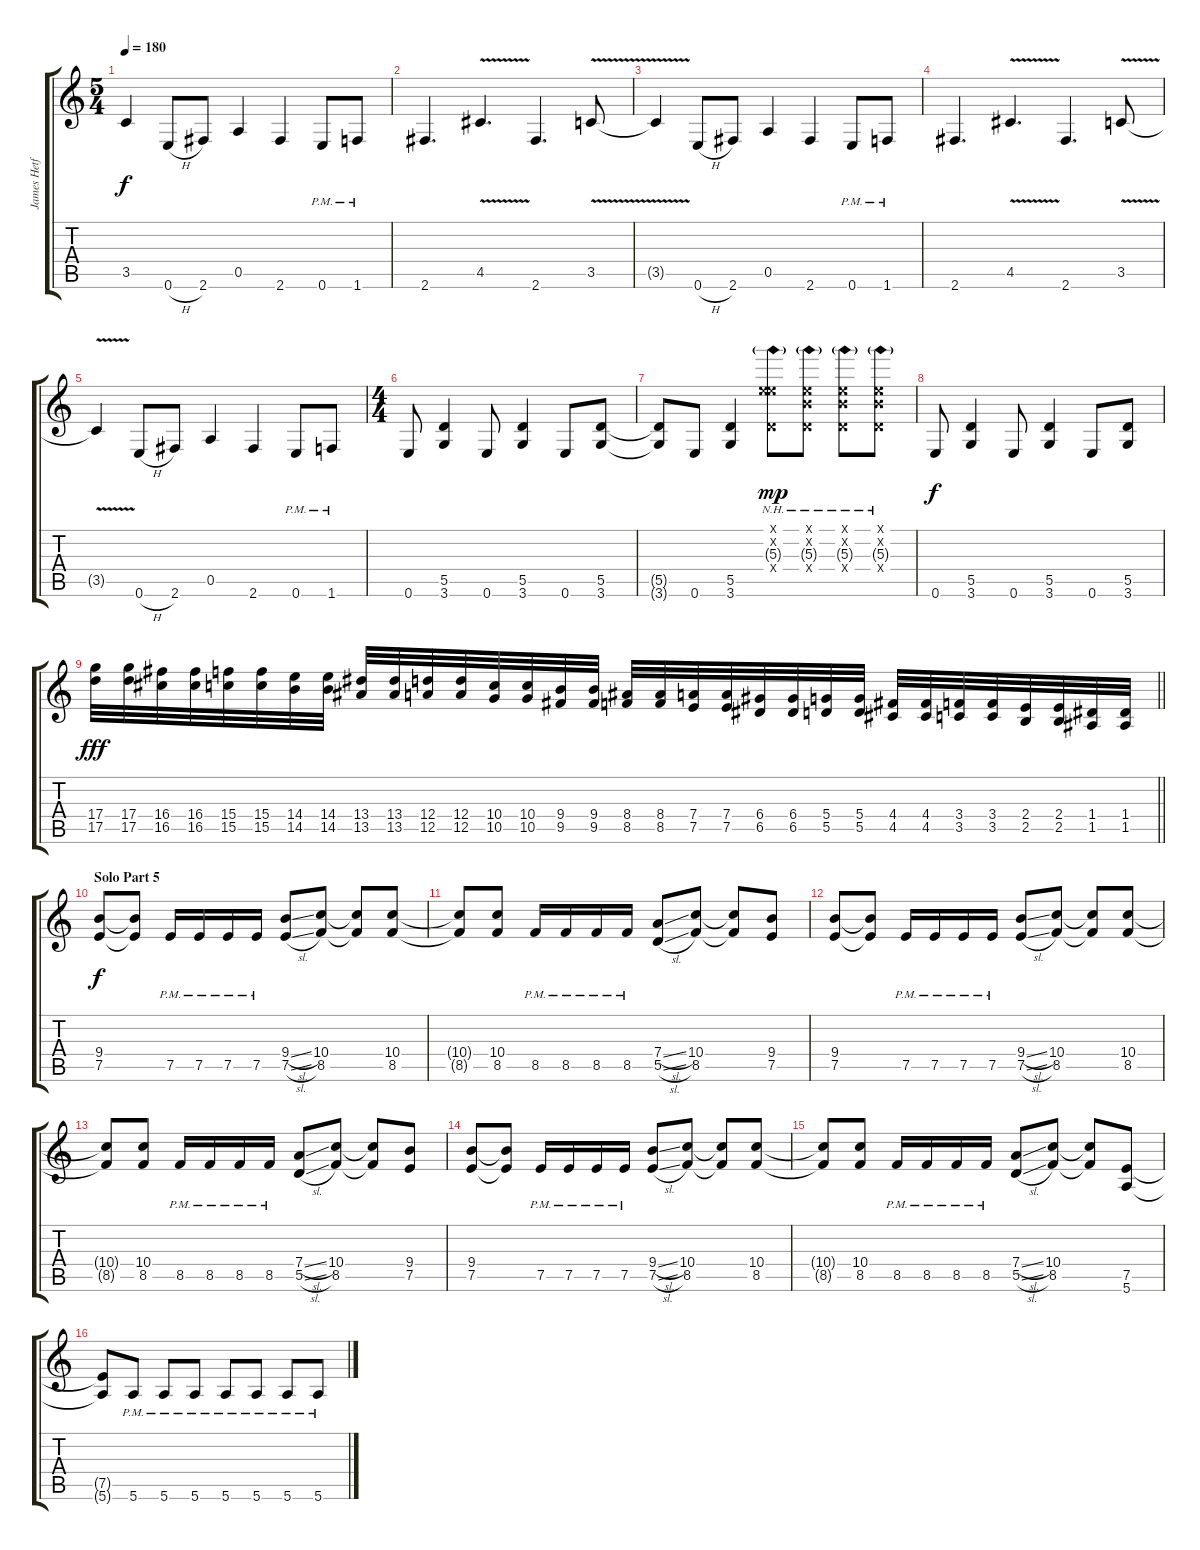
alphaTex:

\track ("James Hetfield (Rythm)" "James Hetf") {instrument distortionguitar}
\staff {score tabs}
\tuning (E4 B3 G3 D3 A2 E2) {hide}
\ts (5 4)
\tempo 180
\clef g2
\ks c
3.5{t}.4{dy f} 0.6{h}.8 2.6.8 0.5.4 2.6.4 0.6{pm}.8 1.6{pm}.8 |
2.6.4{d} 4.5{v}.4{d} 2.6.4{d} 3.5{v}.8 |
3.5{t}.4 0.6{h}.8 2.6.8 0.5.4 2.6.4 0.6{pm}.8 1.6{pm}.8 |
2.6.4{d} 4.5{v}.4{d} 2.6.4{d} 3.5{v}.8 |
3.5{t}.4 0.6{h}.8 2.6.8 0.5.4 2.6.4 0.6{pm}.8 1.6{pm}.8 |
\ts (4 4)
0.6.8 (5.5 3.6).4 0.6.8 (5.5 3.6).4 0.6.8 (5.5 3.6).8 |
(5.5{t} 3.6{t}).8 0.6.8 (5.5 3.6).4 (0.1{x} 5.2{x} 5.3{nh g} 0.4{x}).8{dy mp} (0.1{x} 0.2{x} 5.3{nh g} 0.4{x}).8 (0.1{x} 0.2{x} 5.3{nh g} 0.4{x}).8 (0.1{x} 0.2{x} 5.3{nh g} 0.4{x}).8 |
0.6.8{dy f} (5.5 3.6).4 0.6.8 (5.5 3.6).4 0.6.8 (5.5 3.6).8 |
\barLineRight lightlight
(17.4 17.5).32{dy fff instrument guitarfretnoise} (17.4 17.5).32 (16.4 16.5).32 (16.4 16.5).32 (15.4 15.5).32 (15.4 15.5).32 (14.4 14.5).32 (14.4 14.5).32 (13.4 13.5).32 (13.4 13.5).32 (12.4 12.5).32 (12.4 12.5).32 (10.4 10.5).32 (10.4 10.5).32 (9.4 9.5).32 (9.4 9.5).32 (8.4 8.5).32 (8.4 8.5).32 (7.4 7.5).32 (7.4 7.5).32 (6.4 6.5).32 (6.4 6.5).32 (5.4 5.5).32 (5.4 5.5).32 (4.4 4.5).32 (4.4 4.5).32 (3.4 3.5).32 (3.4 3.5).32 (2.4 2.5).32 (2.4 2.5).32 (1.4 1.5).32 (1.4 1.5).32 |
\section ("" "Solo Part 5")
(9.4 7.5).8{dy f instrument distortionguitar} (9.4{t} 7.5{t}).8 7.5{pm}.16 7.5{pm}.16 7.5{pm}.16 7.5{pm}.16 (9.4{sl} 7.5{sl}).8 (10.4 8.5).8 (10.4{t} 8.5{t}).8 (10.4 8.5).8 |
(10.4{t} 8.5{t}).8 (10.4 8.5).8 8.5{pm}.16 8.5{pm}.16 8.5{pm}.16 8.5{pm}.16 (7.4{sl} 5.5{sl}).8 (10.4 8.5).8 (10.4{t} 8.5{t}).8 (9.4 7.5).8 |
(9.4 7.5).8 (9.4{t} 7.5{t}).8 7.5{pm}.16 7.5{pm}.16 7.5{pm}.16 7.5{pm}.16 (9.4{sl} 7.5{sl}).8 (10.4 8.5).8 (10.4{t} 8.5{t}).8 (10.4 8.5).8 |
(10.4{t} 8.5{t}).8 (10.4 8.5).8 8.5{pm}.16 8.5{pm}.16 8.5{pm}.16 8.5{pm}.16 (7.4{sl} 5.5{sl}).8 (10.4 8.5).8 (10.4{t} 8.5{t}).8 (9.4 7.5).8 |
(9.4 7.5).8 (9.4{t} 7.5{t}).8 7.5{pm}.16 7.5{pm}.16 7.5{pm}.16 7.5{pm}.16 (9.4{sl} 7.5{sl}).8 (10.4 8.5).8 (10.4{t} 8.5{t}).8 (10.4 8.5).8 |
(10.4{t} 8.5{t}).8 (10.4 8.5).8 8.5{pm}.16 8.5{pm}.16 8.5{pm}.16 8.5{pm}.16 (7.4{sl} 5.5{sl}).8 (10.4 8.5).8 (10.4{t} 8.5{t}).8 (7.5 5.6).8 |
(7.5{t} 5.6{t}).8 5.6{pm}.8 5.6{pm}.8 5.6{pm}.8 5.6{pm}.8 5.6{pm}.8 5.6{pm}.8 5.6{pm}.8
